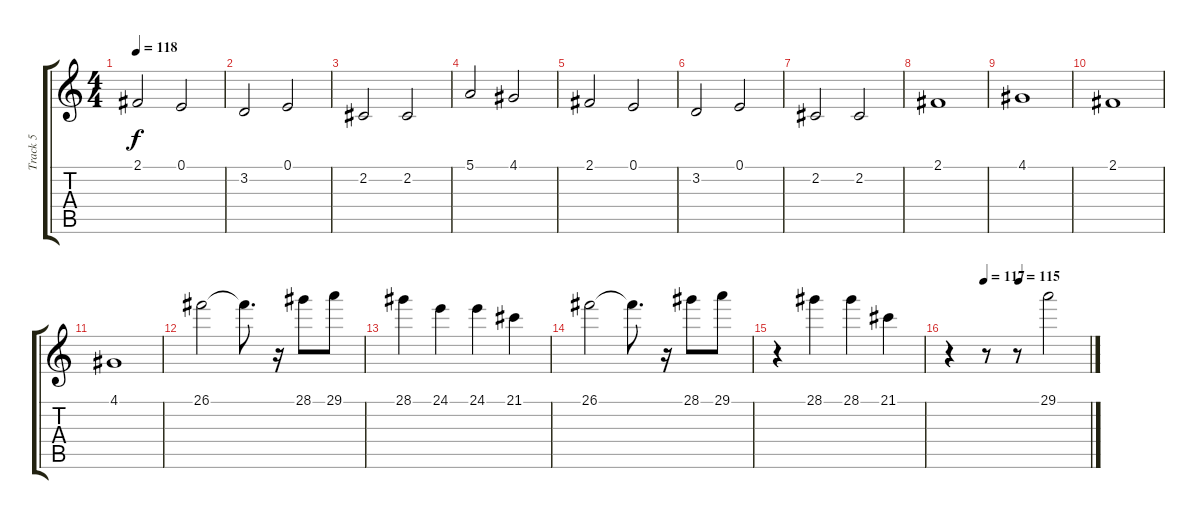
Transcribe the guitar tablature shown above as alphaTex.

\track ("Track 5" "Track 5") {instrument stringensemble1}
\staff {score tabs}
\tuning (E4 B3 G3 D3 A2 E2) {hide}
\ts (4 4)
\tempo 118
\clef g2
\ks c
2.1.2{dy f} 0.1.2 |
3.2.2 0.1.2 |
2.2.2 2.2.2 |
5.1.2 4.1.2 |
2.1.2 0.1.2 |
3.2.2 0.1.2 |
2.2.2 2.2.2 |
2.1.1 |
4.1.1 |
2.1.1 |
4.1.1 |
26.1.2 26.1{t}.8{d} r.16 28.1.8 29.1.8 |
28.1.4 24.1.4 24.1.4 21.1.4 |
26.1.2 26.1{t}.8{d} r.16 28.1.8 29.1.8 |
r.4 28.1.4 28.1.4 21.1.4 |
\tempo (117 0.25)
\tempo (115 0.5)
r.4 r.8 r.8 29.1.2
